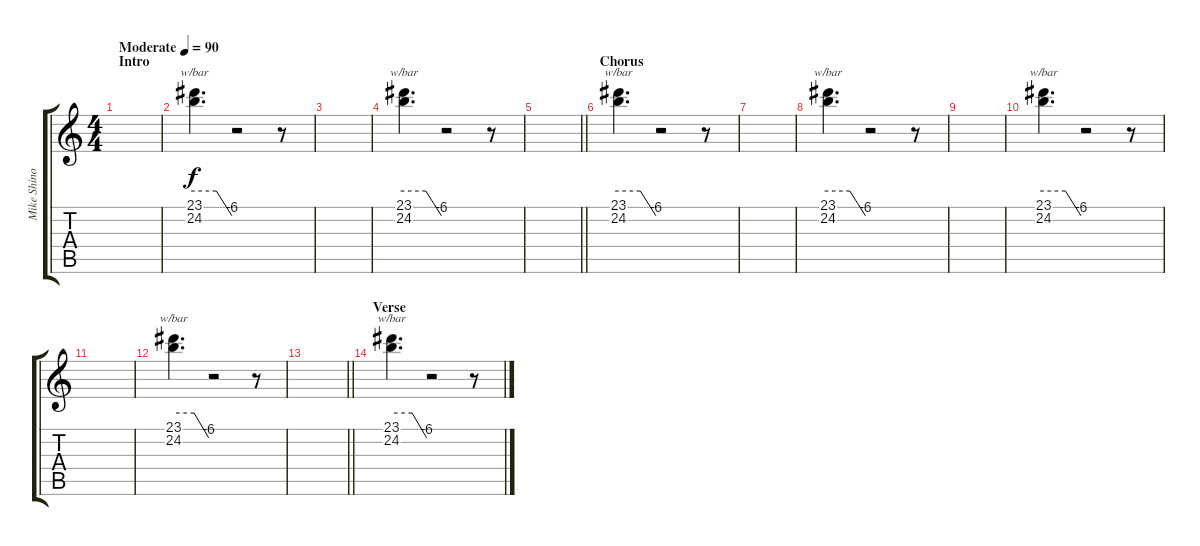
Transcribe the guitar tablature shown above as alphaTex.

\track ("Mike Shinoda - Orchestra Effects" "Mike Shino") {instrument synthbrass1}
\staff {score tabs}
\tuning (E4 B3 G3 D3 A2 E2) {hide}
\ts (4 4)
\section ("" "Intro")
\tempo (90 "Moderate")
\clef g2
\ks c
|
(23.1 24.2).4{d tbe (custom default 0 0 35 0 60 -24)} r.2 r.8 |
|
(23.1 24.2).4{d tbe (custom default 0 0 35 0 60 -24)} r.2 r.8 |
\barLineRight lightlight
|
\section ("" "Chorus")
(23.1 24.2).4{d tbe (custom default 0 0 35 0 60 -24)} r.2 r.8 |
|
(23.1 24.2).4{d tbe (custom default 0 0 35 0 60 -24)} r.2 r.8 |
|
(23.1 24.2).4{d tbe (custom default 0 0 35 0 60 -24)} r.2 r.8 |
|
(23.1 24.2).4{d tbe (custom default 0 0 35 0 60 -24)} r.2 r.8 |
\barLineRight lightlight
|
\section ("" "Verse")
(23.1 24.2).4{d tbe (custom default 0 0 35 0 60 -24)} r.2 r.8
